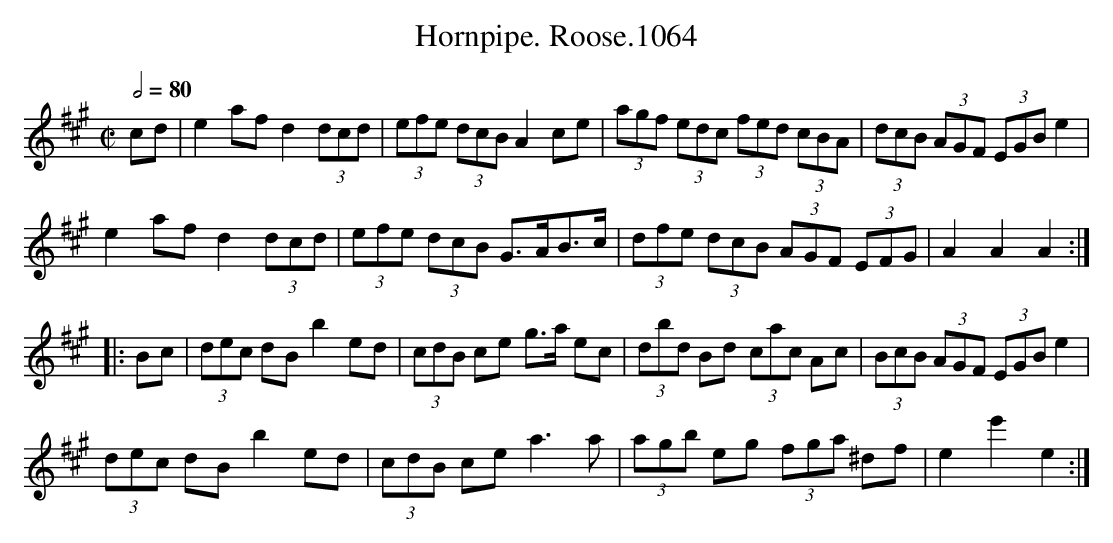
X:1
T:Hornpipe. Roose.1064
M:C|
L:1/8
Q:1/2=80
K:A
cd|e2af d2 (3dcd | (3efe (3dcB A2ce | (3agf (3edc (3fed (3cBA | (3dcB (3AGF (3EGB e2 |
e2af d2(3dcd | (3efe (3dcB G>AB>c | (3dfe (3dcB (3AGF (3EFG | A2A2A2:|
|:Bc| (3dec dB b2 ed | (3cdB ce g>a ec | (3dbd Bd (3cac Ac | (3BcB (3AGF (3EGB e2 |
(3dec dB b2 ed | (3cdB ce a3a | (3agb eg (3fga ^df | e2e'2e2:|
